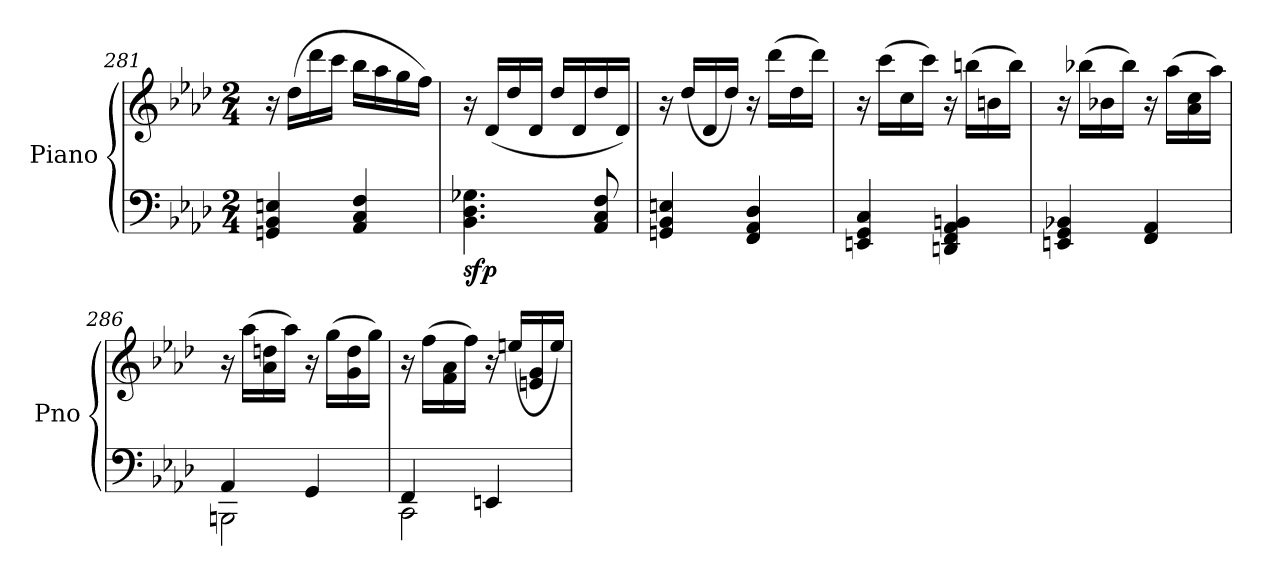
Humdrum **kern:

**kern	**kern	**dynam
*part1	*part1	*part1
*staff2	*staff1	*staff1/2
*I"Piano	*	*
*I'Pno	*	*
*clefF4	*clefG2	*
*k[b-e-a-d-]	*k[b-e-a-d-]	*
*M2/4	*M2/4	*
=281	=281	=281
4GGn/ 4BB-/ 4En/	16r	.
.	(16dd-\LL	.
.	16ddd-\	.
.	16ccc\JJ	.
4AA-/ 4C/ 4F/	16bb-\LL	.
.	16aa-\	.
.	16gg\	.
.	16ff\JJ)	.
=282	=282	=282
!	!	!LO:DY:b=2
4.BB-\ 4.D-\ 4.G-X\	16r	sfp
.	(16d-/LL	.
.	16dd-/	.
.	16d-/JJ	.
.	16dd-/LL	.
.	16d-/	.
8AA-/ 8C/ 8F/	16dd-/	.
.	16d-/JJ)	.
=283	=283	=283
!	!	!LO:DY:a=2
4GGn/ 4BB-/ 4En/	16r	other-dynamics
.	(16dd-/LL	.
.	16d-/	.
.	16dd-/JJ)	.
4FF/ 4AA-/ 4D-/	16r	.
.	(16ddd-\LL	.
.	16dd-\	.
.	16ddd-\JJ)	.
!!LO:LB:g=z
=284	=284	=284
4EEn/ 4GG/ 4C/	16r	.
.	(16ccc\LL	.
.	16cc\	.
.	16ccc\JJ)	.
4DDn/ 4FF/ 4AA-/ 4BBn/	16r	.
.	(16bbn\LL	.
.	16bn\	.
.	16bb\JJ)	.
=285	=285	=285
4EEn/ 4GG/ 4BB-X/	16r	.
.	(16bb-X\LL	.
.	16b-X\	.
.	16bb-\JJ)	.
4FF/ 4AA-/	16r	.
.	(16aa-\LL	.
.	16a-\ 16cc\	.
.	16aa-\JJ)	.
=286	=286	=286
*^	*	*
!	!	!	!LO:DY:b
4AA-/	2BBBn\	16r	other-dynamics
.	.	(16aa-\LL	.
.	.	16a-\ 16ddn\	.
.	.	16aa-\JJ)	.
4GG/	.	16r	.
.	.	(16gg\LL	.
.	.	16g\ 16dd\	.
.	.	16gg\JJ)	.
=287	=287	=287	=287
4FF/	2CC\	16r	.
.	.	(16ff\LL	.
.	.	16f\ 16a-\	.
.	.	16ff\JJ)	.
4EEn/	.	16r	.
.	.	(16een/LL	.
.	.	16en/ 16g/	.
.	.	16ee/JJ)	.
*v	*v	*	*
=	=	=
*-	*-	*-
